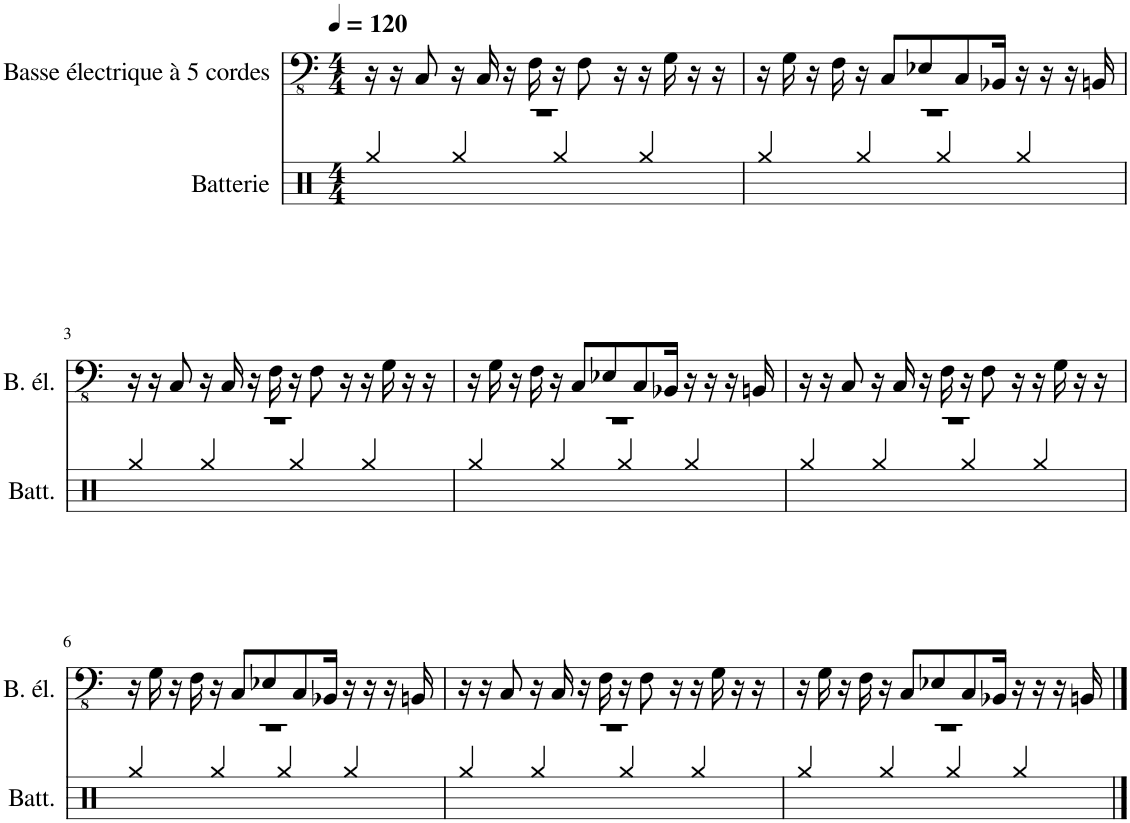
**kern	**kern
*part2	*part1
*staff2	*staff1
*I"Batterie	*I"Basse électrique à 5 cordes
*I'Batt.	*I'B. él.
*clefX	*clefFv4
*k[]	*k[]
*M4/4	*M4/4
*MM120	*MM120
=1	=1
*^	*
1r	4Rgg/	16r
.	.	16r
.	.	8CC/
.	4Rgg/	16r
.	.	16CC/
.	.	16r
.	.	16FF\
.	4Rgg/	16r
.	.	8FF\
.	.	16r
.	4Rgg/	16r
.	.	16GG\
.	.	16r
.	.	16r
=2	=2	=2
1r	4Rgg/	16r
.	.	16GG\
.	.	16r
.	.	16FF\
.	4Rgg/	16r
.	.	8CC/L
.	.	8EE-X/
.	4Rgg/	.
.	.	8CC/
.	.	16BBB-X/Jk
.	4Rgg/	16r
.	.	16r
.	.	16r
.	.	16BBBn/
!!LO:LB:g=z
=3	=3	=3
1r	4Rgg/	16r
.	.	16r
.	.	8CC/
.	4Rgg/	16r
.	.	16CC/
.	.	16r
.	.	16FF\
.	4Rgg/	16r
.	.	8FF\
.	.	16r
.	4Rgg/	16r
.	.	16GG\
.	.	16r
.	.	16r
=4	=4	=4
1r	4Rgg/	16r
.	.	16GG\
.	.	16r
.	.	16FF\
.	4Rgg/	16r
.	.	8CC/L
.	.	8EE-X/
.	4Rgg/	.
.	.	8CC/
.	.	16BBB-X/Jk
.	4Rgg/	16r
.	.	16r
.	.	16r
.	.	16BBBn/
=5	=5	=5
1r	4Rgg/	16r
.	.	16r
.	.	8CC/
.	4Rgg/	16r
.	.	16CC/
.	.	16r
.	.	16FF\
.	4Rgg/	16r
.	.	8FF\
.	.	16r
.	4Rgg/	16r
.	.	16GG\
.	.	16r
.	.	16r
!!LO:LB:g=z
=6	=6	=6
1r	4Rgg/	16r
.	.	16GG\
.	.	16r
.	.	16FF\
.	4Rgg/	16r
.	.	8CC/L
.	.	8EE-X/
.	4Rgg/	.
.	.	8CC/
.	.	16BBB-X/Jk
.	4Rgg/	16r
.	.	16r
.	.	16r
.	.	16BBBn/
=7	=7	=7
1r	4Rgg/	16r
.	.	16r
.	.	8CC/
.	4Rgg/	16r
.	.	16CC/
.	.	16r
.	.	16FF\
.	4Rgg/	16r
.	.	8FF\
.	.	16r
.	4Rgg/	16r
.	.	16GG\
.	.	16r
.	.	16r
=8	=8	=8
1r	4Rgg/	16r
.	.	16GG\
.	.	16r
.	.	16FF\
.	4Rgg/	16r
.	.	8CC/L
.	.	8EE-X/
.	4Rgg/	.
.	.	8CC/
.	.	16BBB-X/Jk
.	4Rgg/	16r
.	.	16r
.	.	16r
.	.	16BBBn/
*v	*v	*
==	==
*-	*-
